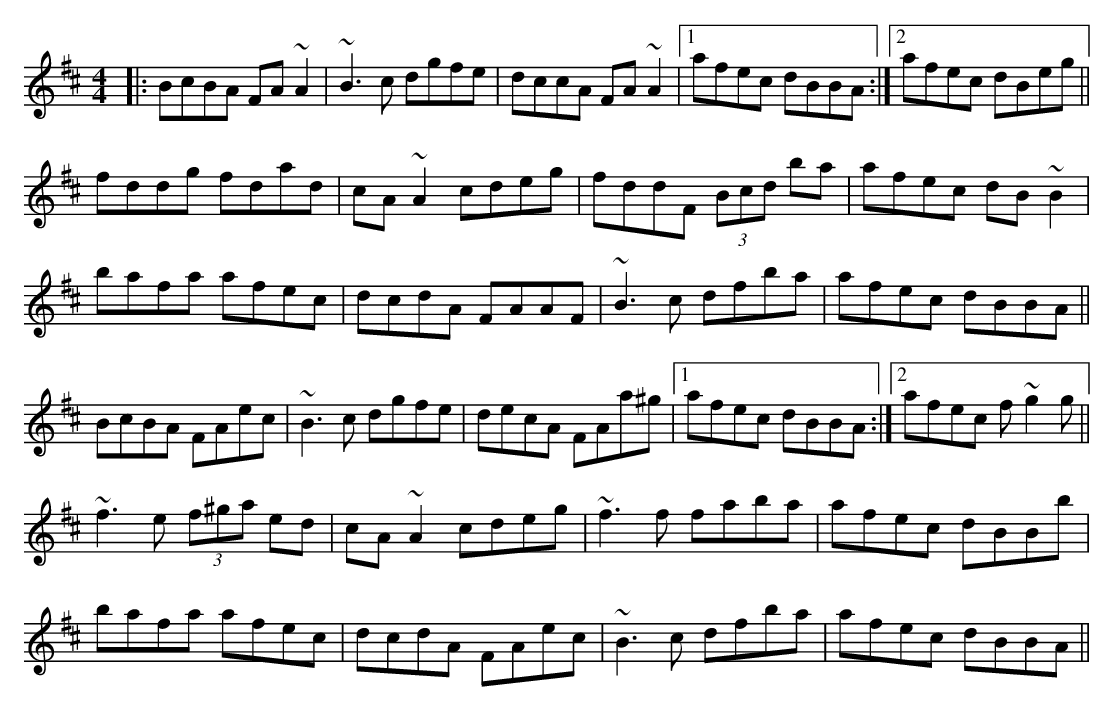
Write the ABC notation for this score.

X:1
M:4/4
K:Bmin
|:BcBA FA~A2|~B3c dgfe|dccA FA~A2|1 afec dBBA:|2 afec dBeg||
fddg fdad|cA~A2 cdeg|fddF (3Bcd ba|afec dB~B2|
bafa afec|dcdA FAAF|~B3c dfba|afec dBBA||
BcBA FAec|~B3c dgfe|decA FAa^g|1 afec dBBA:|2 afec f~g2g||
~f3e (3f^ga ed|cA~A2 cdeg|~f3f faba|afec dBBb|
bafa afec|dcdA FAec|~B3c dfba|afec dBBA||
